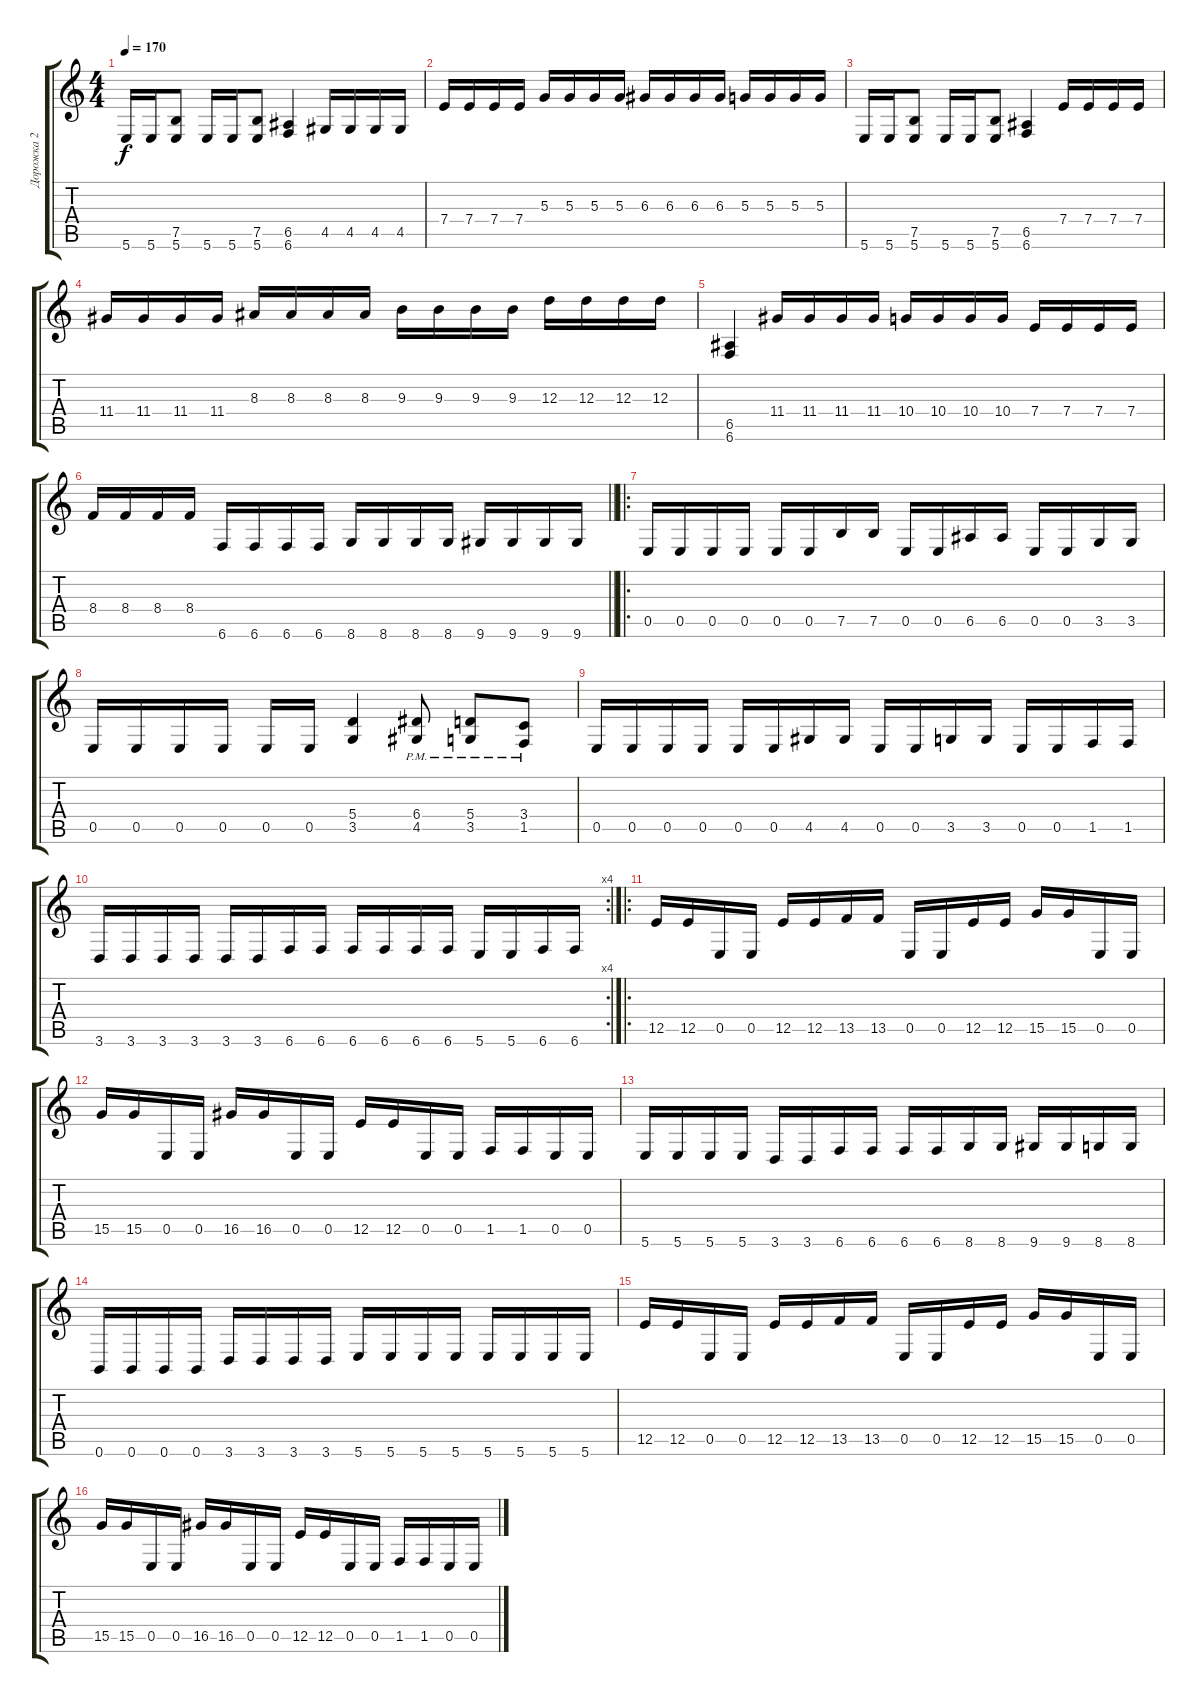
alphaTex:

\track ("Дорожка 2" "Дорожка 2") {instrument distortionguitar}
\staff {score tabs}
\tuning (B3 Gb3 D3 A2 E2 B1) {hide}
\ts (4 4)
\tempo 170
\clef g2
\ks c
5.6.16{dy f} 5.6.16 (7.5 5.6).8 5.6.16 5.6.16 (7.5 5.6).8 (6.5 6.6).4 4.5.16 4.5.16 4.5.16 4.5.16 |
7.4.16 7.4.16 7.4.16 7.4.16 5.3.16 5.3.16 5.3.16 5.3.16 6.3.16 6.3.16 6.3.16 6.3.16 5.3.16 5.3.16 5.3.16 5.3.16 |
5.6.16 5.6.16 (7.5 5.6).8 5.6.16 5.6.16 (7.5 5.6).8 (6.5 6.6).4 7.4.16 7.4.16 7.4.16 7.4.16 |
11.4.16 11.4.16 11.4.16 11.4.16 8.3.16 8.3.16 8.3.16 8.3.16 9.3.16 9.3.16 9.3.16 9.3.16 12.3.16 12.3.16 12.3.16 12.3.16 |
(6.5 6.6).4 11.4.16 11.4.16 11.4.16 11.4.16 10.4.16 10.4.16 10.4.16 10.4.16 7.4.16 7.4.16 7.4.16 7.4.16 |
\barLineRight lightlight
8.4.16 8.4.16 8.4.16 8.4.16 6.6.16 6.6.16 6.6.16 6.6.16 8.6.16 8.6.16 8.6.16 8.6.16 9.6.16 9.6.16 9.6.16 9.6.16 |
\ro
0.5.16 0.5.16 0.5.16 0.5.16 0.5.16 0.5.16 7.5.16 7.5.16 0.5.16 0.5.16 6.5.16 6.5.16 0.5.16 0.5.16 3.5.16 3.5.16 |
0.5.16 0.5.16 0.5.16 0.5.16 0.5.16 0.5.16 (5.4 3.5).4 (6.4{pm} 4.5{pm}).8 (5.4{pm} 3.5{pm}).8 (3.4{pm} 1.5{pm}).8 |
0.5.16 0.5.16 0.5.16 0.5.16 0.5.16 0.5.16 4.5.16 4.5.16 0.5.16 0.5.16 3.5.16 3.5.16 0.5.16 0.5.16 1.5.16 1.5.16 |
\rc 4
3.6.16 3.6.16 3.6.16 3.6.16 3.6.16 3.6.16 6.6.16 6.6.16 6.6.16 6.6.16 6.6.16 6.6.16 5.6.16 5.6.16 6.6.16 6.6.16 |
\ro
12.5.16 12.5.16 0.5.16 0.5.16 12.5.16 12.5.16 13.5.16 13.5.16 0.5.16 0.5.16 12.5.16 12.5.16 15.5.16 15.5.16 0.5.16 0.5.16 |
15.5.16 15.5.16 0.5.16 0.5.16 16.5.16 16.5.16 0.5.16 0.5.16 12.5.16 12.5.16 0.5.16 0.5.16 1.5.16 1.5.16 0.5.16 0.5.16 |
5.6.16 5.6.16 5.6.16 5.6.16 3.6.16 3.6.16 6.6.16 6.6.16 6.6.16 6.6.16 8.6.16 8.6.16 9.6.16 9.6.16 8.6.16 8.6.16 |
0.6.16 0.6.16 0.6.16 0.6.16 3.6.16 3.6.16 3.6.16 3.6.16 5.6.16 5.6.16 5.6.16 5.6.16 5.6.16 5.6.16 5.6.16 5.6.16 |
12.5.16 12.5.16 0.5.16 0.5.16 12.5.16 12.5.16 13.5.16 13.5.16 0.5.16 0.5.16 12.5.16 12.5.16 15.5.16 15.5.16 0.5.16 0.5.16 |
15.5.16 15.5.16 0.5.16 0.5.16 16.5.16 16.5.16 0.5.16 0.5.16 12.5.16 12.5.16 0.5.16 0.5.16 1.5.16 1.5.16 0.5.16 0.5.16
